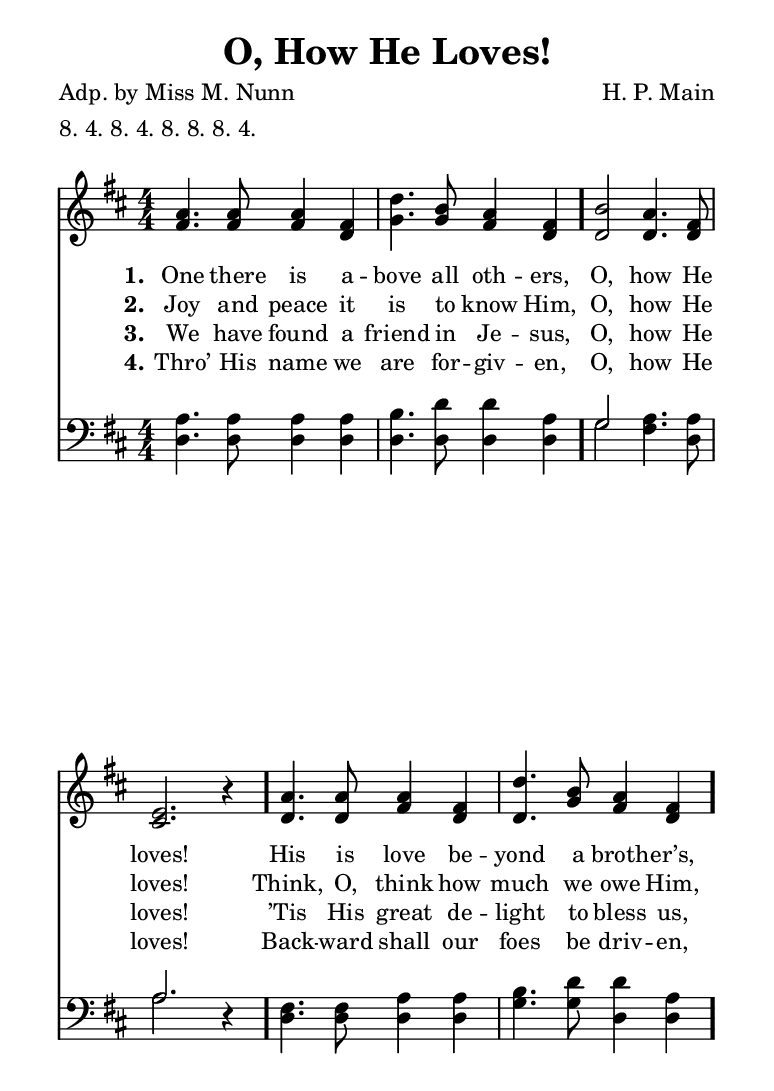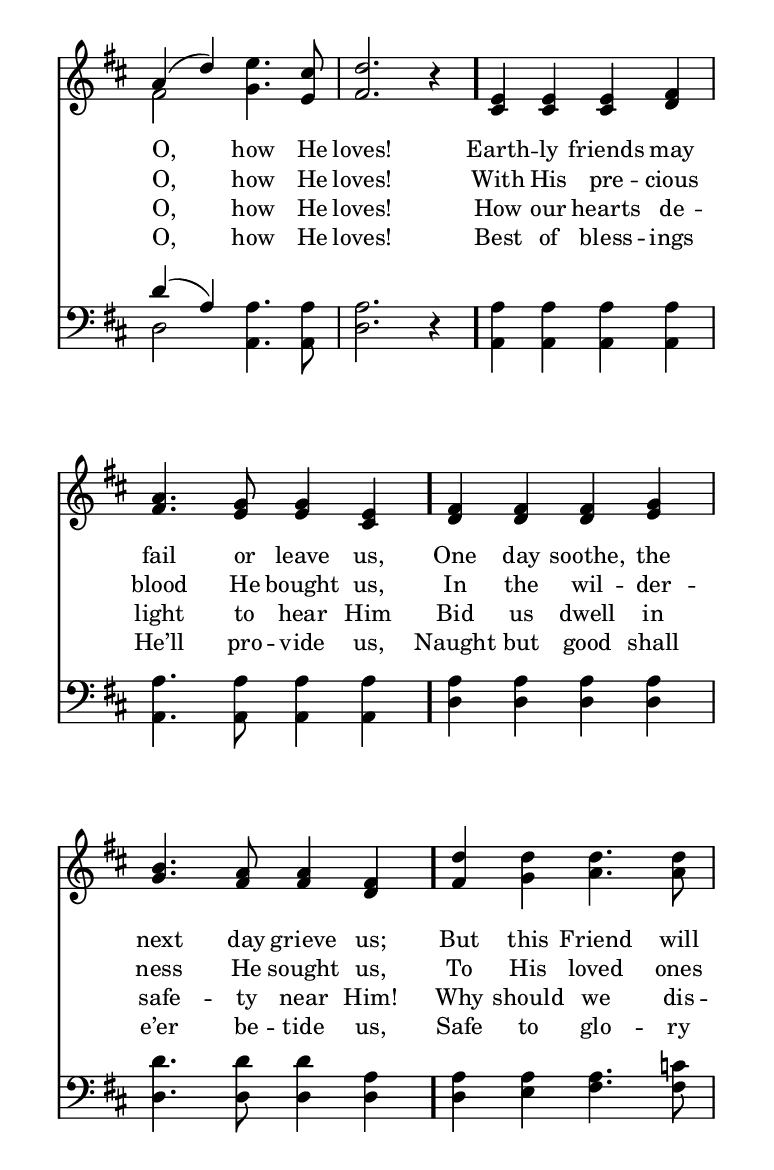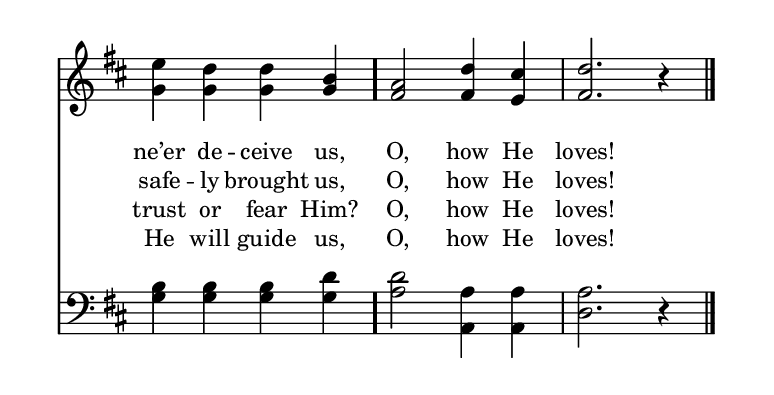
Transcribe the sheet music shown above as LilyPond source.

\include "common/global.ily"
\paper {
  \include "common/paper.ily"
}

\header{
  hymnnumber = "249"
  title = "O, How He Loves!"
  tunename = ""
  meter = "8. 4. 8. 4. 8. 8. 8. 4."
  poet = "Adp. by Miss M. Nunn"
  composer = "H. P. Main"
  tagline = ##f
}

global = {
  \include "common/overrides.ily"
  \override Staff.TimeSignature.style = #'numbered
  \time 4/4
  \override Score.MetronomeMark.transparent = ##t % hide all fermata changes too
  \tempo 4=90
  \key d \major
  \autoBeamOff
}

patternA = { c4. c8 c4 c4 | }
patternB = { c2 c4. c8 | c2. c4 }
patternC = { c4 c c c | c4. c8 c4 c | }
patternD = { c4 c c4. c8 | c4 c c c }
patternE = { c2 c4 c | c2. c4 }
patternF = { c4( c) c4. c8 | c2. c4 }

notesSoprano = {
\global
\relative c'' {

  \changePitch \patternA { a a a fis | d' b a fis }
  \changePitch \patternB { b a fis | e r } \eogbreak
  \changePitch \patternA { a a a fis | d' b a fis }
  \changePitch \patternF { a d e cis | d r } \eogbreak

  \changePitch \patternC { e, e e fis | a g g e }
  \changePitch \patternC { fis fis fis g | b a a fis } \eogbreak
  \changePitch \patternD { d' d d d | e d d b }
  \changePitch \patternE { a d cis | d r } \eogbreak

  \bar "|."

}
}

notesAlto = {
\global
\relative e' {

  \changePitch \patternA { fis fis fis d | g g fis d }
  \changePitch \patternB { d d d | cis r }
  \changePitch \patternA { d d fis d | d g fis d }
  \changePitch \patternB { fis g e | fis r }

  \changePitch \patternC { cis cis cis d | fis e e cis }
  \changePitch \patternC { d d d e | g fis fis d }
  \changePitch \patternD { fis g a a | g g g g }
  \changePitch \patternE { fis fis e | fis r }

}
}

notesTenor = {
\global
\relative a {

  \changePitch \patternA { a a a a | b d d a }
  \changePitch \patternB { g a a | a r }
  \changePitch \patternA { fis fis a a | b d d a }
  \changePitch \patternF { d a a a | a r }

  \changePitch \patternC { a a a a | a a a a }
  \changePitch \patternC { a a a a | d d d a }
  \changePitch \patternD { a a a c | b b b d }
  \changePitch \patternE { d a a | a r }

}
}

notesBass = {
\global
\relative f {

  \changePitch \patternA { d d d d | d d d d }
  \changePitch \patternB { g fis d | a' r }
  \changePitch \patternA { d, d d d | g g d d }
  \changePitch \patternB { d a a | d r }

  \changePitch \patternC { a a a a | a a a a }
  \changePitch \patternC { d d d d | d d d d }
  \changePitch \patternD { d e fis fis | g g g g }
  \changePitch \patternE { a a, a | d r }

}
}

wordsA = \lyricmode {
\set stanza = "1."

One there is a -- bove all oth -- ers, \bar "."
O, how He loves! \bar "."
His is love be -- yond a broth -- er’s, \bar "."
O, how He loves! \bar "."
Earth -- ly friends may fail or leave us, \bar "."
One day soothe, the next day grieve us; \bar "."
But this Friend will ne’er de -- ceive us, \bar "."
O, how He loves! \bar "."

}

wordsB = \lyricmode {
\set stanza = "2."

Joy and peace it is to know Him,
O, how He loves!
Think, O, think how much we owe Him,
O, how He loves!
With His pre -- cious blood He bought us,
In the wil -- der -- ness He sought us,
To His loved ones safe -- ly brought us,
O, how He loves!

}

wordsC = \lyricmode {
\set stanza = "3."

We have found a friend in Je -- sus,
O, how He loves!
’Tis His great de -- light to bless us,
O, how He loves!
How our hearts de -- light to hear Him
Bid us dwell in safe -- ty near Him!
Why should we dis -- trust or fear Him?
O, how He loves!

}

wordsD = \lyricmode {
\set stanza = "4."

Thro’ His name we are for -- giv -- en,
O, how He loves!
Back -- ward shall our foes be driv -- en,
O, how He loves!
Best of bless -- ings He’ll pro -- vide us,
Naught but good shall e’er be -- tide us,
Safe to glo -- ry He will guide us,
O, how He loves!

}

\score {
  \context ChoirStaff <<
    \context Staff = upper <<
      \set Staff.autoBeaming = ##f
      \set ChoirStaff.systemStartDelimiter = #'SystemStartBar
      \set ChoirStaff.printPartCombineTexts = ##f
      \partcombine #'(2 . 9) \notesSoprano \notesAlto
      \context NullVoice = sopranos { \voiceOne << \notesSoprano >> }
      \context NullVoice = altos { \voiceTwo << \notesAlto >> }
      \context Lyrics = one   \lyricsto sopranos \wordsA
      \context Lyrics = two   \lyricsto sopranos \wordsB
      \context Lyrics = three \lyricsto sopranos \wordsC
      \context Lyrics = four  \lyricsto sopranos \wordsD
    >>
    \context Staff = men <<
      \set Staff.autoBeaming = ##f
      \clef bass
      \set ChoirStaff.printPartCombineTexts = ##f
      \partcombine #'(2 . 9) \notesTenor \notesBass
      \context NullVoice = tenors { \voiceOne << \notesTenor >> }
      \context NullVoice = basses { \voiceTwo << \notesBass >> }
    >>
  >>
  \layout {
    \include "common/layout.ily"
  }
  \midi{
    \include "common/midi.ily"
  }
}

\version "2.19.49"  % necessary for upgrading to future LilyPond versions.

% vi:set et ts=2 sw=2 ai nocindent syntax=lilypond:
